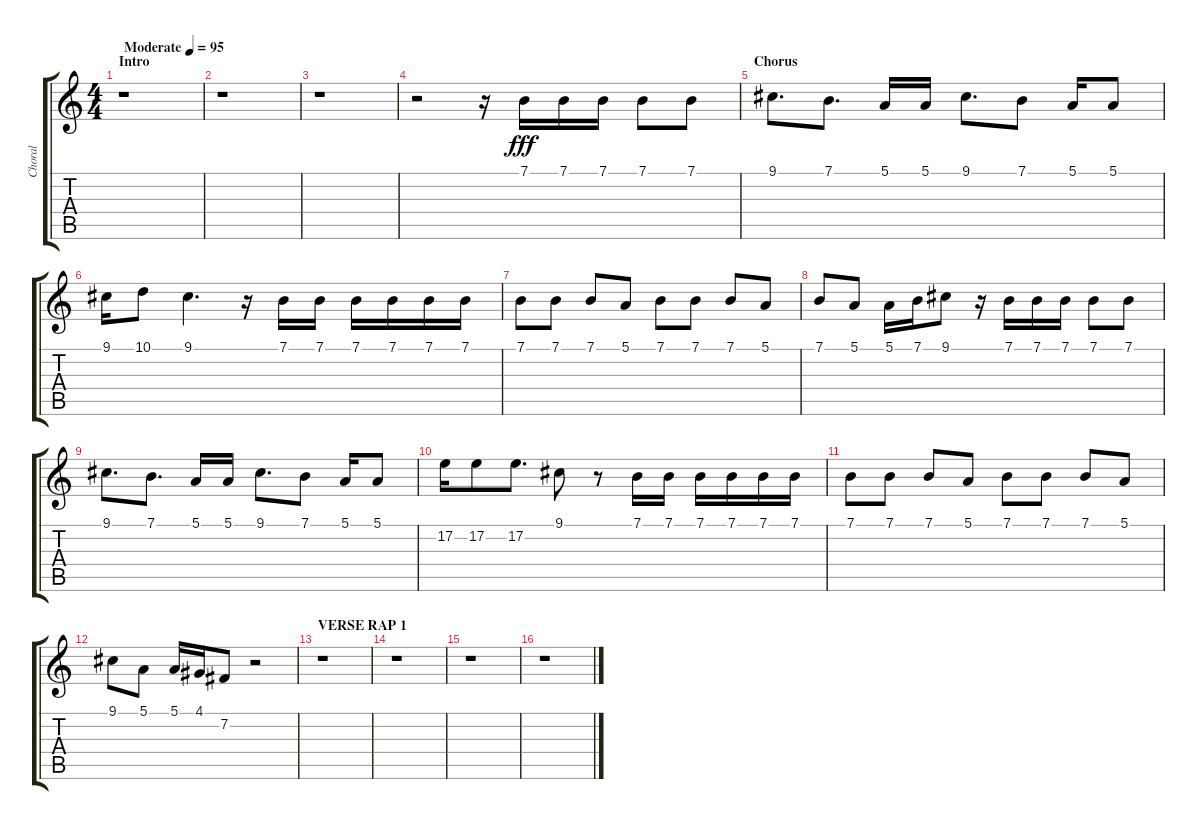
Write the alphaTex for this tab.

\track ("Choral" "Choral") {instrument clarinet}
\staff {score tabs}
\tuning (E4 B3 G3 D3 A2 E2) {hide}
\ts (4 4)
\section ("" "Intro")
\tempo (95 "Moderate")
\clef g2
\ks c
r.1{dy fff instrument clarinet} |
r.1 |
r.1 |
r.2 r.16 7.1.16 7.1.16 7.1.16 7.1.8 7.1.8 |
\section ("" "Chorus")
9.1.8{d} 7.1.8{d} 5.1.16 5.1.16 9.1.8{d} 7.1.8 5.1.16 5.1.8 |
9.1.16 10.1.8 9.1.4{d} r.16 7.1.16 7.1.16 7.1.16 7.1.16 7.1.16 7.1.16 |
7.1.8 7.1.8 7.1.8 5.1.8 7.1.8 7.1.8 7.1.8 5.1.8 |
7.1.8 5.1.8 5.1.16 7.1.16 9.1.8 r.16 7.1.16 7.1.16 7.1.16 7.1.8 7.1.8 |
9.1.8{d} 7.1.8{d} 5.1.16 5.1.16 9.1.8{d} 7.1.8 5.1.16 5.1.8 |
17.2.16 17.2.8 17.2.8{d} 9.1.8 r.8 7.1.16 7.1.16 7.1.16 7.1.16 7.1.16 7.1.16 |
7.1.8 7.1.8 7.1.8 5.1.8 7.1.8 7.1.8 7.1.8 5.1.8 |
9.1.8 5.1.8 5.1.16 4.1.16 7.2.8 r.2 |
\section ("" "VERSE RAP 1")
r.1 |
r.1 |
r.1 |
r.1
